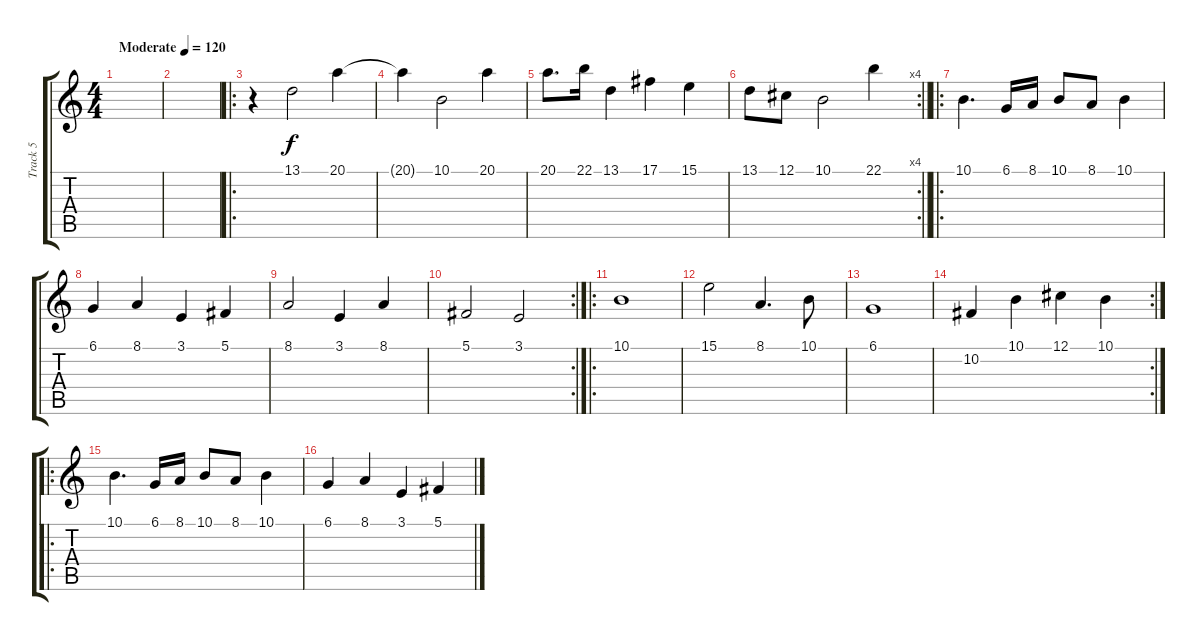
\track ("Track 5" "Track 5") {instrument flute}
\staff {score tabs}
\tuning (Db4 Ab3 E3 B2 Gb2 B1) {hide}
\ts (4 4)
\tempo (120 "Moderate")
\clef g2
\ks c
|
|
\ro
r.4 13.1.2 20.1.4 |
20.1{t}.4 10.1.2 20.1.4 |
20.1.8{d} 22.1.16 13.1.4 17.1.4 15.1.4 |
\rc 4
\barLineRight lightlight
13.1.8 12.1.8 10.1.2 22.1.4 |
\ro
10.1.4{d} 6.1.16 8.1.16 10.1.8 8.1.8 10.1.4 |
6.1.4 8.1.4 3.1.4 5.1.4 |
8.1.2 3.1.4 8.1.4 |
\rc 2
5.1.2 3.1.2 |
\ro
10.1.1 |
15.1.2 8.1.4{d} 10.1.8 |
6.1.1 |
\rc 2
10.2.4 10.1.4 12.1.4 10.1.4 |
\ro
10.1.4{d} 6.1.16 8.1.16 10.1.8 8.1.8 10.1.4 |
6.1.4 8.1.4 3.1.4 5.1.4
